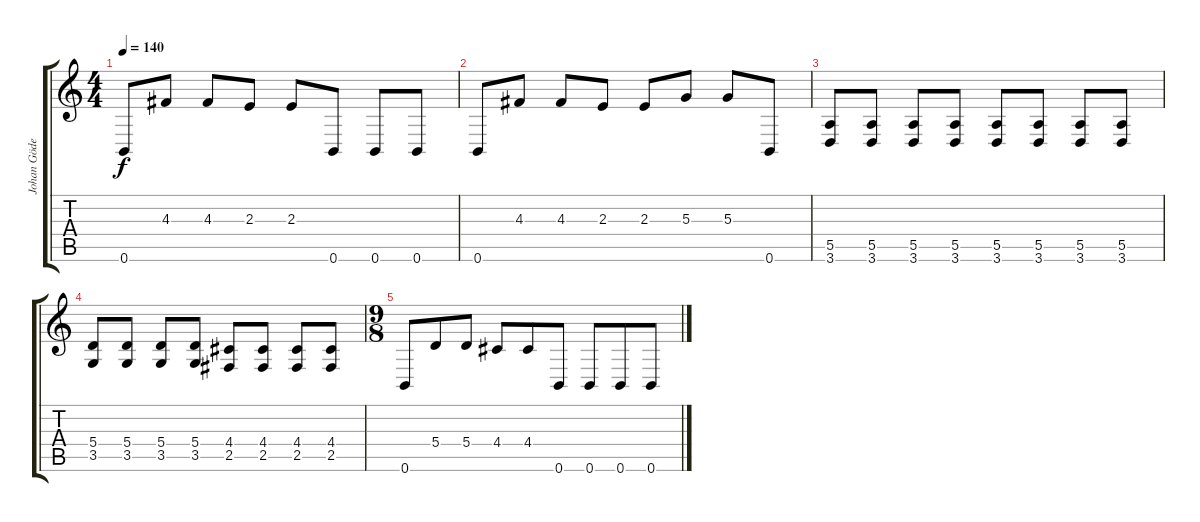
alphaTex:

\track ("Johan Göderberg" "Johan Göde") {instrument distortionguitar}
\staff {score tabs}
\tuning (B3 Gb3 D3 A2 E2 B1) {hide}
\ts (4 4)
\tempo 140
\clef g2
\ks c
0.6.8{dy f} 4.3.8 4.3.8 2.3.8 2.3.8 0.6.8 0.6.8 0.6.8 |
0.6.8 4.3.8 4.3.8 2.3.8 2.3.8 5.3.8 5.3.8 0.6.8 |
(5.5 3.6).8 (5.5 3.6).8 (5.5 3.6).8 (5.5 3.6).8 (5.5 3.6).8 (5.5 3.6).8 (5.5 3.6).8 (5.5 3.6).8 |
(5.4 3.5).8 (5.4 3.5).8 (5.4 3.5).8 (5.4 3.5).8 (4.4 2.5).8 (4.4 2.5).8 (4.4 2.5).8 (4.4 2.5).8 |
\ts (9 8)
0.6.8 5.4.8 5.4.8 4.4.8 4.4.8 0.6.8 0.6.8 0.6.8 0.6.8
